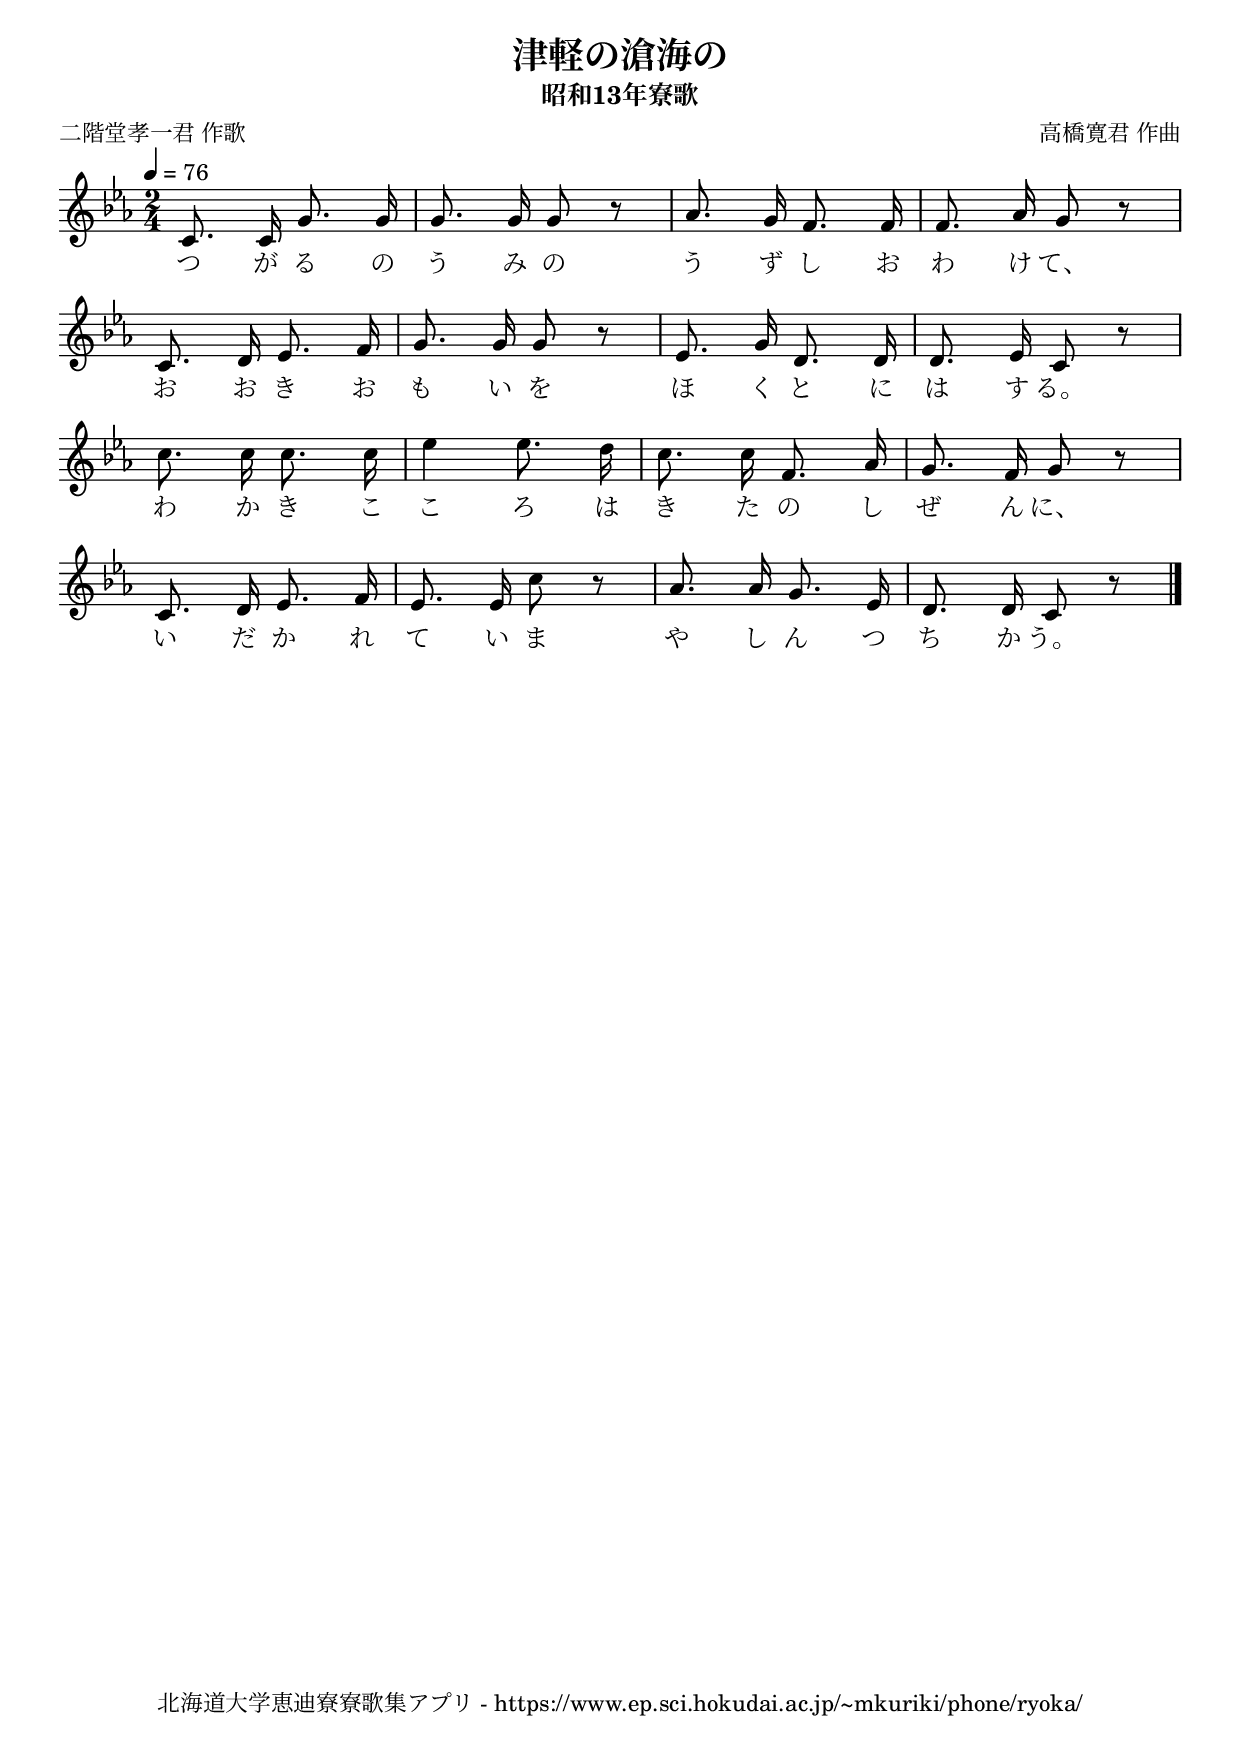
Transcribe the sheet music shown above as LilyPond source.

\version "2.18.2"

\paper {indent = 0}

\header {
  title = "津軽の滄海の"
  subtitle = "昭和13年寮歌"
  composer = "高橋寛君 作曲"
  poet = "二階堂孝一君 作歌"
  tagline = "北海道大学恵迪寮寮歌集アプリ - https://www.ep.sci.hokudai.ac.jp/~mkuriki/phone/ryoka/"
}


melody = \relative c'{
  \tempo 4 = 76
  \autoBeamOff
  \numericTimeSignature
  \override BreathingSign.text = \markup { \musicglyph #"scripts.upedaltoe" } % ブレスの記号指定
  \key c \minor 
  \time 2/4
  c8. c16 g'8. g16 |
  g8. g16 g8 r8 |
  aes8. g16 f8. f16 |
  f8. aes16 g8 r8 | \break
  c,8. d16 ees8. f16
  g8. g16 g8 r8 |
  ees8. g16 d8. d16 |
  d8. ees16 c8 r8 | \break
  c'8. c16 c8. c16 |
  ees4 ees8. d16 |
  c8. c16 f,8. aes16 |
  g8. f16 g8 r8 | \break
  c,8. d16 ees8. f16 |
  ees8. ees16 c'8 r8 |
  aes8. aes16 g8. ees16 |
  d8. d16 c8 r8 |
  \bar "|." \break  
}

text = \lyricmode {
  つ が る の う み の う ず し お わ け て、
  お お き お も い を ほ く と に は す る。
  わ か き こ こ ろ は き た の し ぜ ん に、
  い だ か れ て い ま や し ん つ ち か う。
}

drum = \drummode{
  
}

\score {
  <<
    % ギターコード
    %{
    \new ChordNames \with {midiInstrument = #"acoustic guitar (nylon)"}{
      \set chordChanges = ##t
      \harmony
    }
    %}
    
    % メロディーライン
    \new Voice = "one"{\melody}
    % 歌詞
    \new Lyrics \lyricsto "one" \text
    % 太鼓
    % \new DrumStaff \with{
    %   \remove "Time_signature_engraver"
    %   drumStyleTable = #percussion-style
    %   \override StaffSymbol.line-count = #1
    %   \hide Stem
    % }
    % \drum
  >>
  
\midi {}
\layout {
  \context {
    \Score
    \remove "Bar_number_engraver"
  }
}

}


